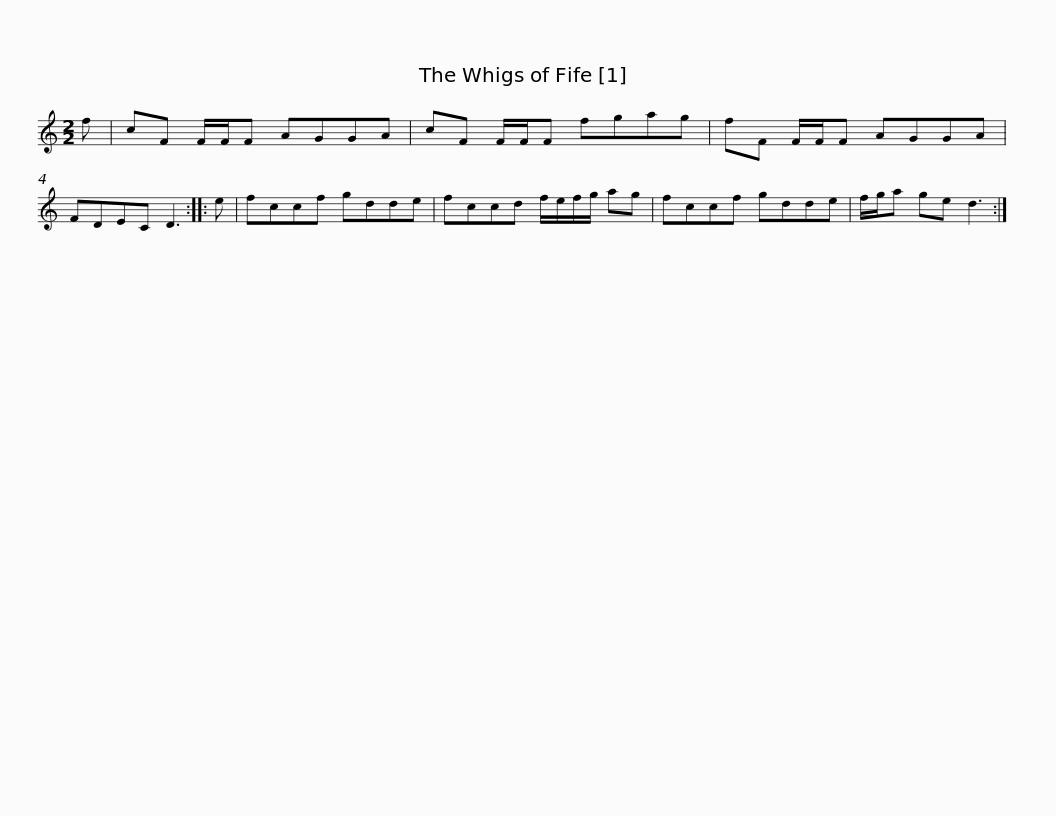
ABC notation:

X:1
L:1/8
M:2/2
I:linebreak $
K:C
V:1 treble
V:1
 f | cF F/F/F AGGA | cF F/F/F fgag | fF F/F/F AGGA | FDEC D3 :: %5
 e | fccf gdde |$ fccd f/e/f/g/ ag | fccf gdde | f/g/a ge d3 :| %10
